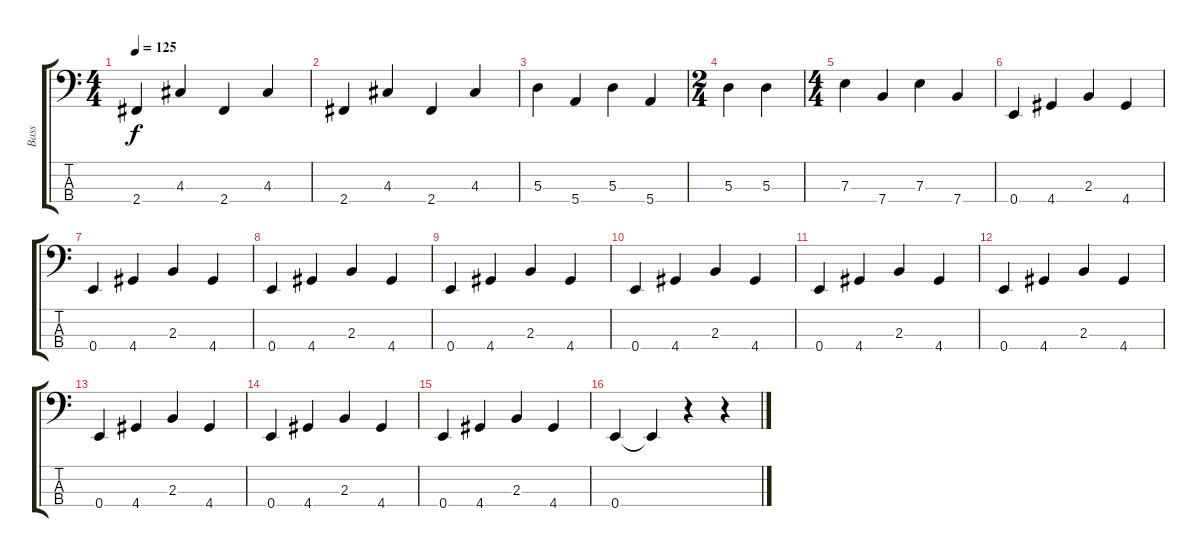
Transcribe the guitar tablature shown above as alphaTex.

\track ("Bass" "Bass") {instrument electricbassfinger}
\staff {score tabs}
\tuning (G2 D2 A1 E1) {hide}
\ts (4 4)
\tempo 125
\clef f4
\ks c
2.4.4{dy f} 4.3.4 2.4.4 4.3.4 |
2.4.4 4.3.4 2.4.4 4.3.4 |
5.3.4 5.4.4 5.3.4 5.4.4 |
\ts (2 4)
5.3.4 5.3.4 |
\ts (4 4)
7.3.4 7.4.4 7.3.4 7.4.4 |
0.4.4 4.4.4 2.3.4 4.4.4 |
0.4.4 4.4.4 2.3.4 4.4.4 |
0.4.4 4.4.4 2.3.4 4.4.4 |
0.4.4 4.4.4 2.3.4 4.4.4 |
0.4.4 4.4.4 2.3.4 4.4.4 |
0.4.4 4.4.4 2.3.4 4.4.4 |
0.4.4 4.4.4 2.3.4 4.4.4 |
0.4.4 4.4.4 2.3.4 4.4.4 |
0.4.4 4.4.4 2.3.4 4.4.4 |
0.4.4 4.4.4 2.3.4 4.4.4 |
0.4.4 0.4{t}.4 r.4 r.4
